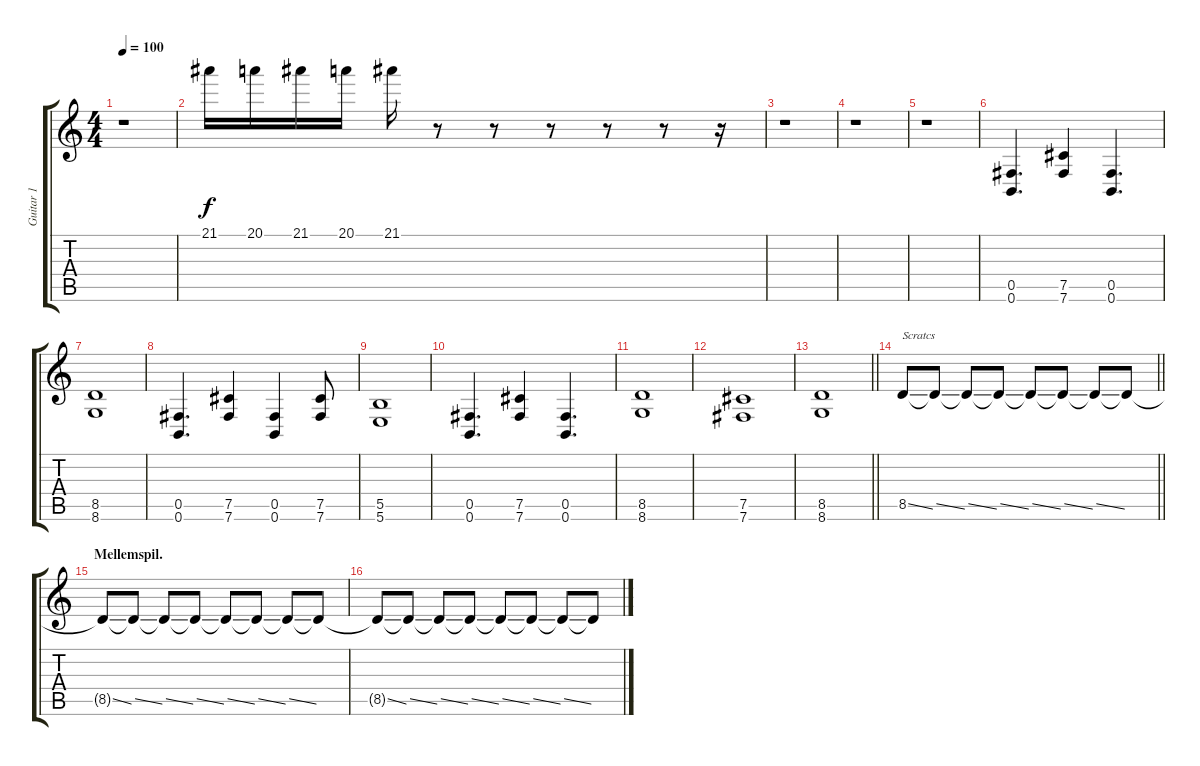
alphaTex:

\track ("Guitar 1" "Guitar 1") {instrument distortionguitar}
\staff {score tabs}
\tuning (Db4 Ab3 E3 B2 Gb2 B1) {hide}
\ts (4 4)
\tempo 100
\clef g2
\ks c
r.1{dy f} |
21.1.16 20.1.16 21.1.16 20.1.16 21.1.16 r.8 r.8 r.8 r.8 r.8 r.16 |
r.1 |
r.1 |
r.1 |
(0.5 0.6).4{d} (7.5 7.6).4 (0.5 0.6).4{d} |
(8.5 8.6).1 |
(0.5 0.6).4{d} (7.5 7.6).4 (0.5 0.6).4 (7.5 7.6).8 |
(5.5 5.6).1 |
(0.5 0.6).4{d} (7.5 7.6).4 (0.5 0.6).4{d} |
(8.5 8.6).1 |
(7.5 7.6).1 |
\barLineRight lightlight
(8.5 8.6).1 |
\barLineRight lightlight
8.5{ss}.8{txt "Scratcs"} 8.5{ss t}.8 8.5{ss t}.8 8.5{ss t}.8 8.5{ss t}.8 8.5{ss t}.8 8.5{ss t}.8 8.5{t}.8 |
\section ("" "Mellemspil.")
8.5{ss t}.8 8.5{ss t}.8 8.5{ss t}.8 8.5{ss t}.8 8.5{ss t}.8 8.5{ss t}.8 8.5{ss t}.8 8.5{t}.8 |
8.5{ss t}.8 8.5{ss t}.8 8.5{ss t}.8 8.5{ss t}.8 8.5{ss t}.8 8.5{ss t}.8 8.5{ss t}.8 8.5{t}.8
